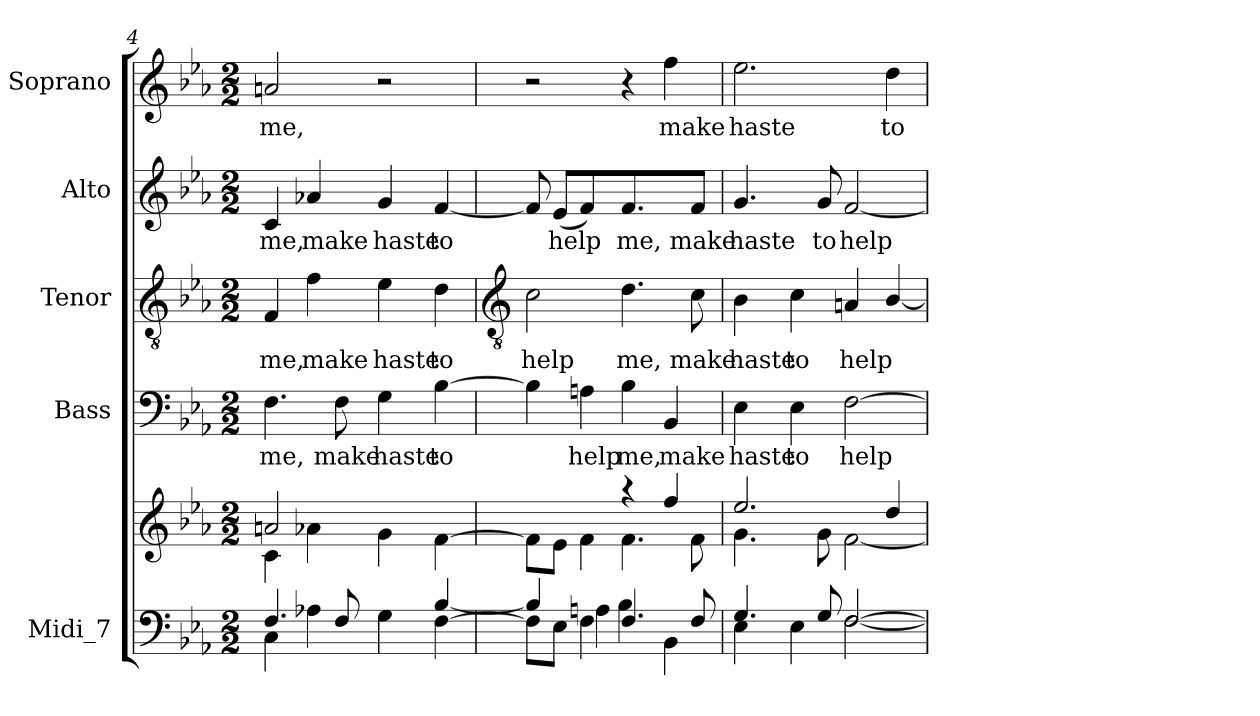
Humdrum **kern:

**kern	**kern	**kern	**text	**kern	**text	**kern	**text	**kern	**text
*part5	*part5	*part4	*part4	*part3	*part3	*part2	*part2	*part1	*part1
*staff6	*staff5	*staff4	*staff4	*staff3	*staff3	*staff2	*staff2	*staff1	*staff1
*I"Midi_7	*	*I"Bass	*	*I"Tenor	*	*I"Alto	*	*I"Soprano	*
*	*	*I'B	*	*I'T	*	*I'A	*	*I'S	*
*clefF4	*clefG2	*clefF4	*	*clefGv2	*	*clefG2	*	*clefG2	*
*k[b-e-a-]	*k[b-e-a-]	*k[b-e-a-]	*	*k[b-e-a-]	*	*k[b-e-a-]	*	*k[b-e-a-]	*
*E-:	*E-:	*E-:	*	*E-:	*	*E-:	*	*E-:	*
*M2/2	*M2/2	*M2/2	*	*M2/2	*	*M2/2	*	*M2/2	*
=4	=4	=4	=4	=4	=4	=4	=4	=4	=4
*^	*^	*	*	*	*	*	*	*	*
!	!	!	!	!	!LO:LY:b	!	!LO:LY:b	!	!LO:LY:b	!	!LO:LY:b
4C\	4.F/	2an/	4c\	4.F	me,	4F	me,	4c	me,	2an	me,
!	!	!	!	!	!	!	!LO:LY:b	!	!LO:LY:b	!	!
4A-X\	.	.	4a-X\	.	.	4f	make	4a-X	make	.	.
!	!	!	!	!	!LO:LY:b	!	!	!	!	!	!
.	8F/	.	.	8F	make	.	.	.	.	.	.
!	!	!	!	!	!LO:LY:b	!	!LO:LY:b	!	!LO:LY:b	!	!
4G\	4G\	2ryy	4g\	4G	haste	4e-	haste	4g	haste	2r	.
!	!	!	!	!	!LO:LY:b	!	!LO:LY:b	!	!LO:LY:b	!	!
[4F\	[4B-/	.	[4f\	[4B-	to	4d	to	[4f	to	.	.
!!LO:LB:g=z
=5	=5	=5	=5	=5	=5	=5	=5	=5	=5	=5	=5
*	*	*	*	*	*	*clefGv2	*	*	*	*	*
!	!	!	!	!	!	!	!LO:LY:b	!	!	!	!
8F\L]	4B-/]	2ryy	8f\L]	4B-]	.	2c	help	8f]	.	2r	.
!	!	!	!	!	!	!	!	!	!LO:LY:b	!	!
8E-\J	.	.	8e-\J	.	.	.	.	(<8e-L	help	.	.
!	!	!	!	!	!LO:LY:b	!	!	!	!	!	!
4F\	4An\	.	4f\	4An	help	.	.	4f)	.	.	.
!	!	!	!	!	!LO:LY:b	!	!LO:LY:b	!	!LO:LY:b	!	!
4.F/	4B-\	4r	4.f\	4B-	me,	4.d	me,	4.f	me,	4r	.
!	!	!	!	!	!LO:LY:b	!	!	!	!	!	!LO:LY:b
.	4BB-\	4ff/	.	4BB-	make	.	.	.	.	4ff	make
!	!	!	!	!	!	!	!LO:LY:b	!	!LO:LY:b	!	!
8F/	.	.	8f\	.	.	8c	make	8fJ	make	.	.
=6	=6	=6	=6	=6	=6	=6	=6	=6	=6	=6	=6
!	!	!	!	!	!LO:LY:b	!	!LO:LY:b	!	!LO:LY:b	!	!LO:LY:b
4.G/	4E-\	2.ee-/	4.g\	4E-	haste	4B-	haste	4.g	haste	2.ee-	haste
!	!	!	!	!	!LO:LY:b	!	!LO:LY:b	!	!	!	!
.	4E-\	.	.	4E-	to	4c	to	.	.	.	.
!	!	!	!	!	!	!	!	!	!LO:LY:b	!	!
8G/	.	.	8g\	.	.	.	.	8g	to	.	.
!	!	!	!	!	!LO:LY:b	!	!LO:LY:b	!	!LO:LY:b	!	!
[2F/	[2F\	.	[2f\	[2F	help	4An	help	[2f	help	.	.
!	!	!	!	!	!	!	!	!	!	!	!LO:LY:b
.	.	4dd/	.	.	.	[4B-/	.	.	.	4dd	to
*v	*v	*	*	*	*	*	*	*	*	*	*
*	*v	*v	*	*	*	*	*	*	*	*
=	=	=	=	=	=	=	=	=	=
*-	*-	*-	*-	*-	*-	*-	*-	*-	*-
